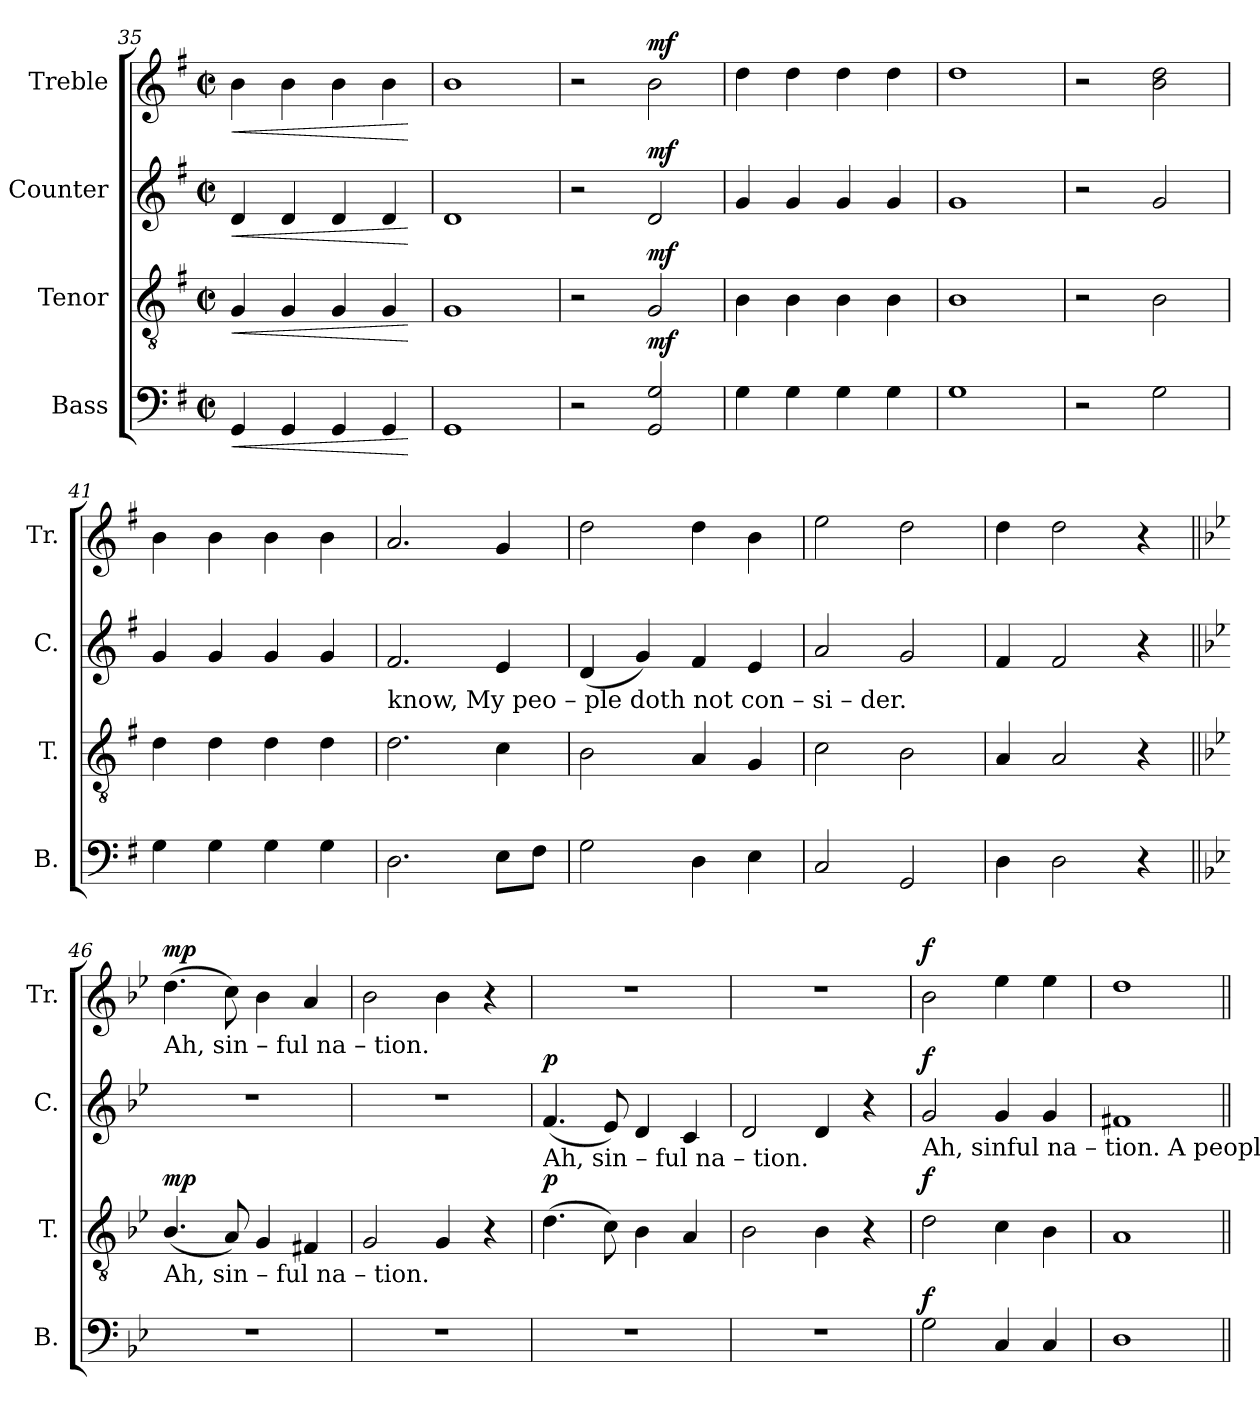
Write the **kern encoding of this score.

**kern	**dynam	**kern	**dynam	**kern	**dynam	**kern	**dynam
*part4	*part4	*part3	*part3	*part2	*part2	*part1	*part1
*staff4	*staff4	*staff3	*staff3	*staff2	*staff2	*staff1	*staff1
*I"Bass	*	*I"Tenor	*	*I"Counter	*	*I"Treble	*
*I'B.	*	*I'T.	*	*I'C.	*	*I'Tr.	*
*clefF4	*	*clefGv2	*	*clefG2	*	*clefG2	*
*k[f#]	*	*k[f#]	*	*k[f#]	*	*k[f#]	*
*M2/2	*	*M2/2	*	*M2/2	*	*M2/2	*
*met(c|)	*	*met(c|)	*	*met(c|)	*	*met(c|)	*
=35	=35	=35	=35	=35	=35	=35	=35
!	!LO:HP:b	!	!LO:HP:b	!	!LO:HP:b	!	!LO:HP:b
4GG/	<	4G/	<	4d/	<	4b\	<
4GG/	.	4G/	.	4d/	.	4b\	.
4GG/	.	4G/	.	4d/	.	4b\	.
4GG/	.	4G/	.	4d/	.	4b\	.
.	[	.	[	.	[	.	[
=36	=36	=36	=36	=36	=36	=36	=36
1GG	.	1G	.	1d	.	1b	.
=37	=37	=37	=37	=37	=37	=37	=37
2r	.	2r	.	2r	.	2r	.
!	!LO:DY:a	!	!LO:DY:a	!	!LO:DY:a	!	!LO:DY:a
2GG/ 2G/	mf	2G/	mf	2d/	mf	2b\	mf
=38	=38	=38	=38	=38	=38	=38	=38
4G\	.	4B\	.	4g/	.	4dd\	.
4G\	.	4B\	.	4g/	.	4dd\	.
4G\	.	4B\	.	4g/	.	4dd\	.
4G\	.	4B\	.	4g/	.	4dd\	.
=39	=39	=39	=39	=39	=39	=39	=39
1G	.	1B	.	1g	.	1dd	.
=40	=40	=40	=40	=40	=40	=40	=40
2r	.	2r	.	2r	.	2r	.
2G\	.	2B\	.	2g/	.	2b\ 2dd\	.
=41	=41	=41	=41	=41	=41	=41	=41
4G\	.	4d\	.	4g/	.	4b\	.
4G\	.	4d\	.	4g/	.	4b\	.
4G\	.	4d\	.	4g/	.	4b\	.
4G\	.	4d\	.	4g/	.	4b\	.
!!LO:LB:g=z
=42	=42	=42	=42	=42	=42	=42	=42
!	!	!	!	!LO:TX:b:t=know,  My        peo  –  ple doth  not  con – si – der.	!	!	!
2.D\	.	2.d\	.	2.f#/	.	2.a/	.
8E\L	.	4c\	.	4e/	.	4g/	.
8F#\J	.	.	.	.	.	.	.
=43	=43	=43	=43	=43	=43	=43	=43
2G\	.	2B\	.	(4d/	.	2dd\	.
.	.	.	.	4g/)	.	.	.
4D\	.	4A/	.	4f#/	.	4dd\	.
4E\	.	4G/	.	4e/	.	4b\	.
=44	=44	=44	=44	=44	=44	=44	=44
2C/	.	2c\	.	2a/	.	2ee\	.
2GG/	.	2B\	.	2g/	.	2dd\	.
=45	=45	=45	=45	=45	=45	=45	=45
4D\	.	4A/	.	4f#/	.	4dd\	.
2D\	.	2A/	.	2f#/	.	2dd\	.
4r	.	4r	.	4r	.	4r	.
=46||	=46||	=46||	=46||	=46||	=46||	=46||	=46||
*k[b-e-]	*	*k[b-e-]	*	*k[b-e-]	*	*k[b-e-]	*
!	!	!	!	!	!	!LO:TX:b:t=Ah,          sin  – ful     na  –  tion.	!
!	!	!LO:TX:b:t=Ah,          sin  – ful     na  –  tion.	!	!	!	!	!
!	!	!	!LO:DY:a	!	!	!	!LO:DY:a
1r	.	(4.B-/	mp	1r	.	(4.dd\	mp
.	.	8A/)	.	.	.	8cc\)	.
.	.	4G/	.	.	.	4b-\	.
.	.	4F#X/	.	.	.	4a/	.
=47	=47	=47	=47	=47	=47	=47	=47
1r	.	2G/	.	1r	.	2b-\	.
.	.	4G/	.	.	.	4b-\	.
.	.	4r	.	.	.	4r	.
=48	=48	=48	=48	=48	=48	=48	=48
!	!	!	!	!LO:TX:b:t=Ah,          sin  – ful     na  –  tion.	!	!	!
!	!	!	!LO:DY:a	!	!LO:DY:a	!	!
1r	.	(4.d\	p	(4.f/	p	1r	.
.	.	8c\)	.	8e-/)	.	.	.
.	.	4B-\	.	4d/	.	.	.
.	.	4A/	.	4c/	.	.	.
=49	=49	=49	=49	=49	=49	=49	=49
1r	.	2B-\	.	2d/	.	1r	.
.	.	4B-\	.	4d/	.	.	.
.	.	4r	.	4r	.	.	.
!!LO:LB:g=z
=50	=50	=50	=50	=50	=50	=50	=50
!	!	!	!	!LO:TX:b:t=Ah,    sinful      na    –    tion.            A     people   la       –       den with  in     –    i  – qui – ty.	!	!	!
!	!LO:DY:a	!	!LO:DY:a	!	!LO:DY:a	!	!LO:DY:a
2G\	f	2d\	f	2g/	f	2b-\	f
4C/	.	4c\	.	4g/	.	4ee-\	.
4C/	.	4B-\	.	4g/	.	4ee-\	.
=51	=51	=51	=51	=51	=51	=51	=51
1D	.	1A	.	1f#X	.	1dd	.
=||	=||	=||	=||	=||	=||	=||	=||
*-	*-	*-	*-	*-	*-	*-	*-
